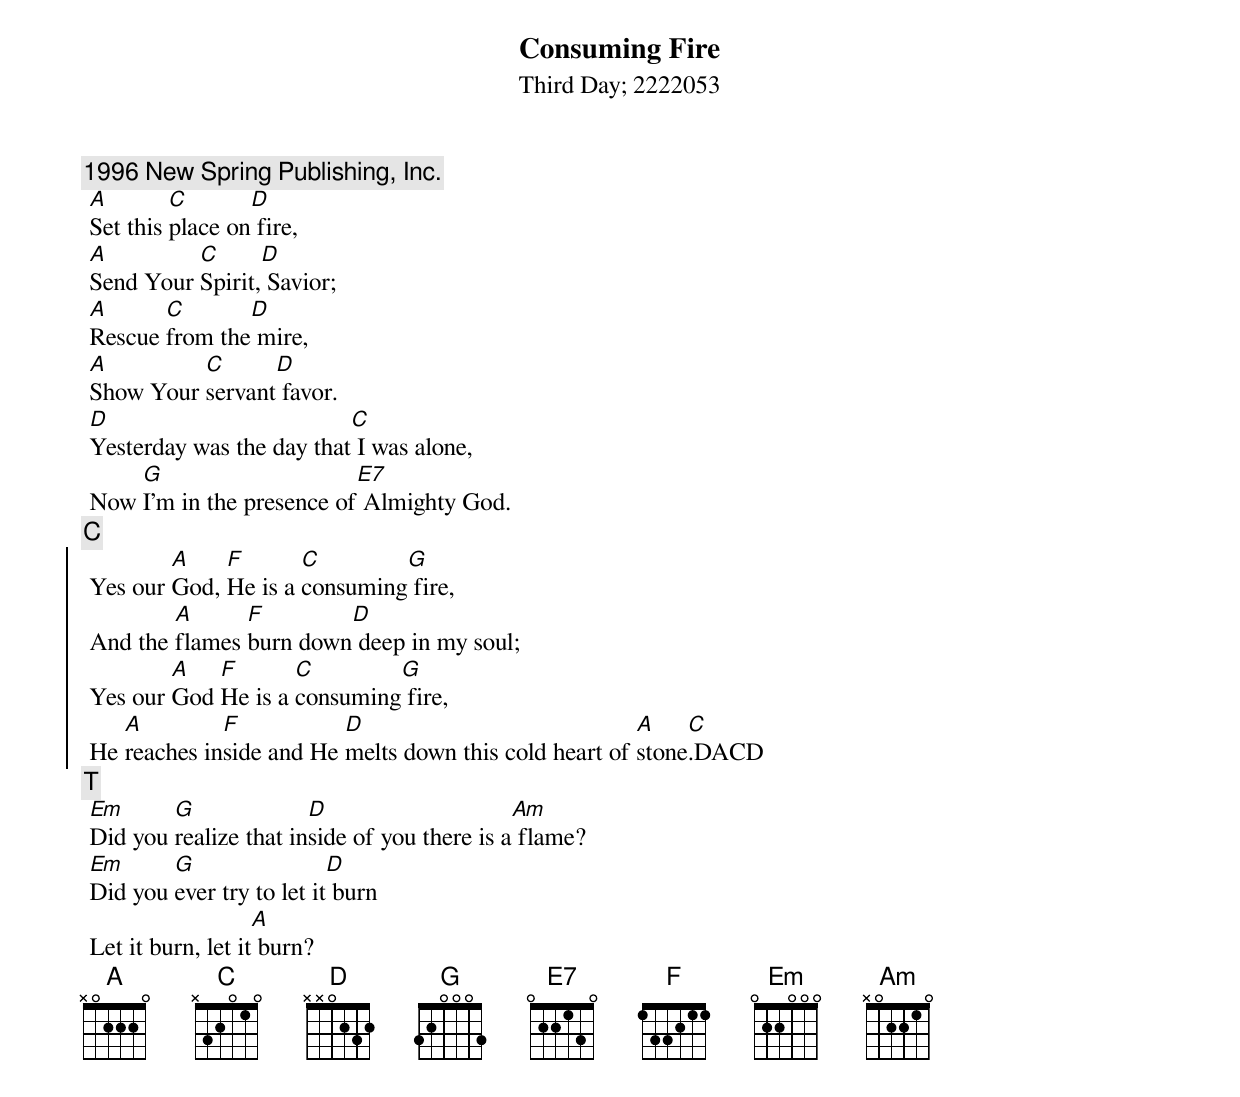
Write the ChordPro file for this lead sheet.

{title:Consuming Fire}
{subtitle:Third Day}
{subtitle:2222053}
{comment:1996 New Spring Publishing, Inc.}
 [A]Set this [C]place on[D] fire,
 [A]Send Your [C]Spirit,[D] Savior;
 [A]Rescue [C]from the[D] mire,
 [A]Show Your [C]servant[D] favor.
 [D]Yesterday was the day that[C] I was alone,
 Now [G]I'm in the presence of[E7] Almighty God.
{comment:C}
{soc}
 Yes our [A]God, [F]He is a [C]consuming[G] fire,
 And the [A]flames [F]burn down[D] deep in my soul;
 Yes our [A]God [F]He is a [C]consuming[G] fire,
 He [A]reaches in[F]side and He [D]melts down this cold heart of [A]stone[C].DACD
{eoc}
{comment:T}
 [Em]Did you [G]realize that in[D]side of you there is a[Am] flame?
 [Em]Did you [G]ever try to let it[D] burn
 Let it burn, let it[A] burn?
